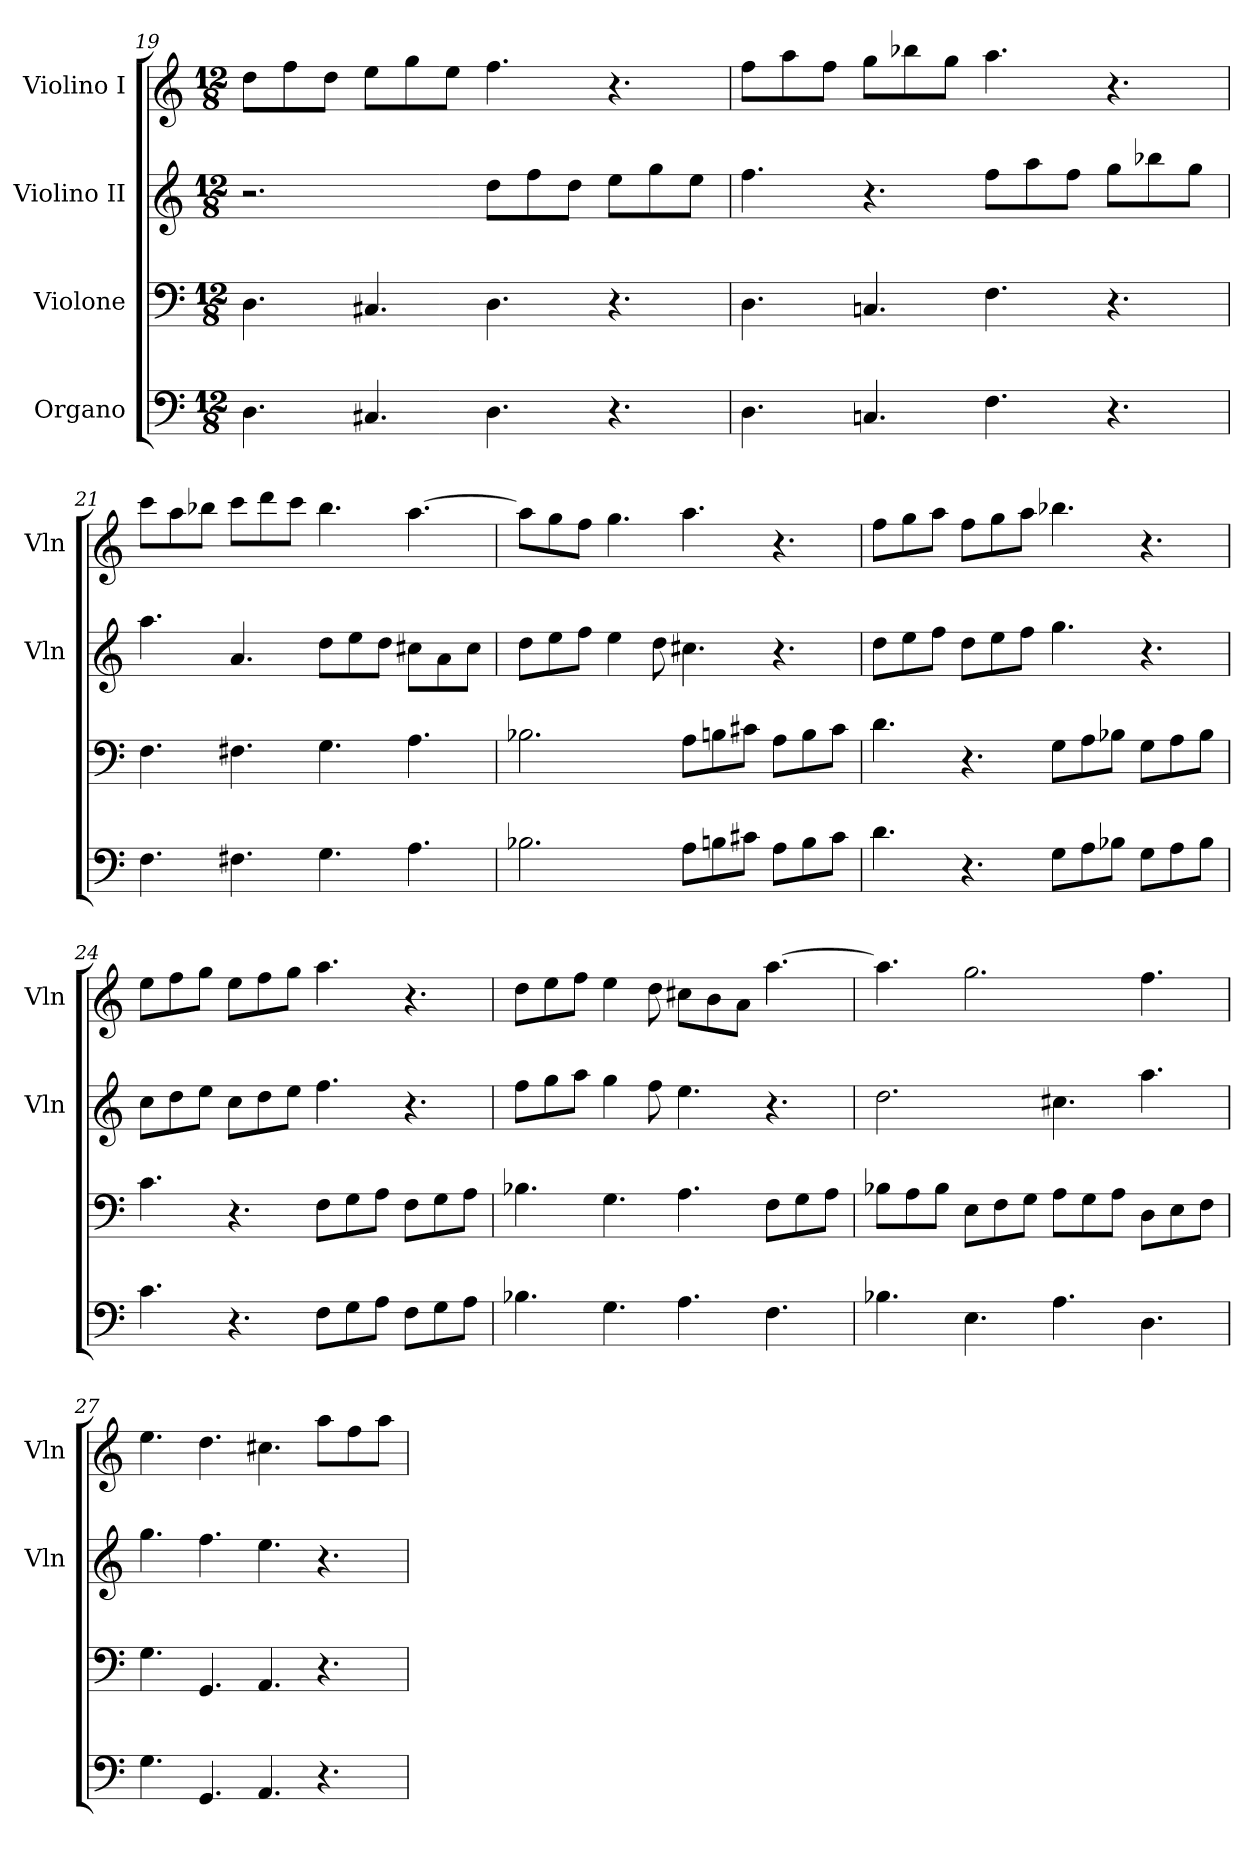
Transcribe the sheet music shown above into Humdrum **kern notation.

**kern	**kern	**kern	**kern
*part4	*part3	*part2	*part1
*staff4	*staff3	*staff2	*staff1
*I"Organo	*I"Violone	*I"Violino II	*I"Violino I
*	*	*I'Vln	*I'Vln
*clefF4	*clefF4	*clefG2	*clefG2
*k[]	*k[]	*k[]	*k[]
*M12/8	*M12/8	*M12/8	*M12/8
=19	=19	=19	=19
4.D	4.D	2.r	8ddL
.	.	.	8ff
.	.	.	8ddJ
4.C#X	4.C#X	.	8eeL
.	.	.	8gg
.	.	.	8eeJ
4.D	4.D	8ddL	4.ff
.	.	8ff	.
.	.	8ddJ	.
4.r	4.r	8eeL	4.r
.	.	8gg	.
.	.	8eeJ	.
=20	=20	=20	=20
4.D	4.D	4.ff	8ffL
.	.	.	8aa
.	.	.	8ffJ
4.Cn	4.Cn	4.r	8ggL
.	.	.	8bb-X
.	.	.	8ggJ
4.F	4.F	8ffL	4.aa
.	.	8aa	.
.	.	8ffJ	.
4.r	4.r	8ggL	4.r
.	.	8bb-X	.
.	.	8ggJ	.
=21	=21	=21	=21
4.F	4.F	4.aa	8cccL
.	.	.	8aa
.	.	.	8bb-XJ
4.F#X	4.F#X	4.a	8cccL
.	.	.	8ddd
.	.	.	8cccJ
4.G	4.G	8ddL	4.bb-
.	.	8ee	.
.	.	8ddJ	.
4.A	4.A	8cc#XL	[4.aa
.	.	8a	.
.	.	8cc#J	.
=22	=22	=22	=22
2.B-X	2.B-X	8ddL	8aaL]
.	.	8ee	8gg
.	.	8ffJ	8ffJ
.	.	4ee	4.gg
.	.	8dd	.
8AL	8AL	4.cc#X	4.aa
8Bn	8Bn	.	.
8c#XJ	8c#XJ	.	.
8AL	8AL	4.r	4.r
8B	8B	.	.
8c#J	8c#J	.	.
=23	=23	=23	=23
4.d	4.d	8ddL	8ffL
.	.	8ee	8gg
.	.	8ffJ	8aaJ
4.r	4.r	8ddL	8ffL
.	.	8ee	8gg
.	.	8ffJ	8aaJ
8GL	8GL	4.gg	4.bb-X
8A	8A	.	.
8B-XJ	8B-XJ	.	.
8GL	8GL	4.r	4.r
8A	8A	.	.
8B-J	8B-J	.	.
=24	=24	=24	=24
4.c	4.c	8ccL	8eeL
.	.	8dd	8ff
.	.	8eeJ	8ggJ
4.r	4.r	8ccL	8eeL
.	.	8dd	8ff
.	.	8eeJ	8ggJ
8FL	8FL	4.ff	4.aa
8G	8G	.	.
8AJ	8AJ	.	.
8FL	8FL	4.r	4.r
8G	8G	.	.
8AJ	8AJ	.	.
=25	=25	=25	=25
4.B-X	4.B-X	8ffL	8ddL
.	.	8gg	8ee
.	.	8aaJ	8ffJ
4.G	4.G	4gg	4ee
.	.	8ff	8dd
4.A	4.A	4.ee	8cc#XL
.	.	.	8b
.	.	.	8aJ
4.F	8FL	4.r	[4.aa
.	8G	.	.
.	8AJ	.	.
=26	=26	=26	=26
4.B-X	8B-XL	2.dd	4.aa]
.	8A	.	.
.	8B-J	.	.
4.E	8EL	.	2.gg
.	8F	.	.
.	8GJ	.	.
4.A	8AL	4.cc#X	.
.	8G	.	.
.	8AJ	.	.
4.D	8DL	4.aa	4.ff
.	8E	.	.
.	8FJ	.	.
=27	=27	=27	=27
4.G	4.G	4.gg	4.ee
4.GG	4.GG	4.ff	4.dd
4.AA	4.AA	4.ee	4.cc#X
4.r	4.r	4.r	8aaL
.	.	.	8ff
.	.	.	8aaJ
=	=	=	=
*-	*-	*-	*-
